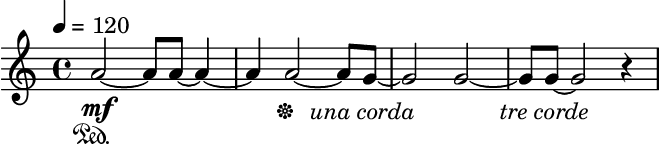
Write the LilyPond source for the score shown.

\version "2.24.2"
\language "english"
\include "lilypond-book-preamble.ly"
#(ly:set-option 'tall-page-formats 'png)
\header
{
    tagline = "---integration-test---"
}
\score
{
    \new Staff
    {
        \new Voice
        {
            {
                \tempo 4=120
                \time 4/4
                a'2
                \mf
                \sustainOn
                ~
                a'8
                a'8
                ~
                a'4
                ~
            }
            {
                a'4
                a'2
                \sustainOff
                ~
                a'8
                g'8
                \unaCorda
                ~
            }
            {
                g'2
                g'2
                ~
            }
            {
                g'8
                g'8
                \treCorde
                ~
                g'2
                r4
            }
        }
    }
}
